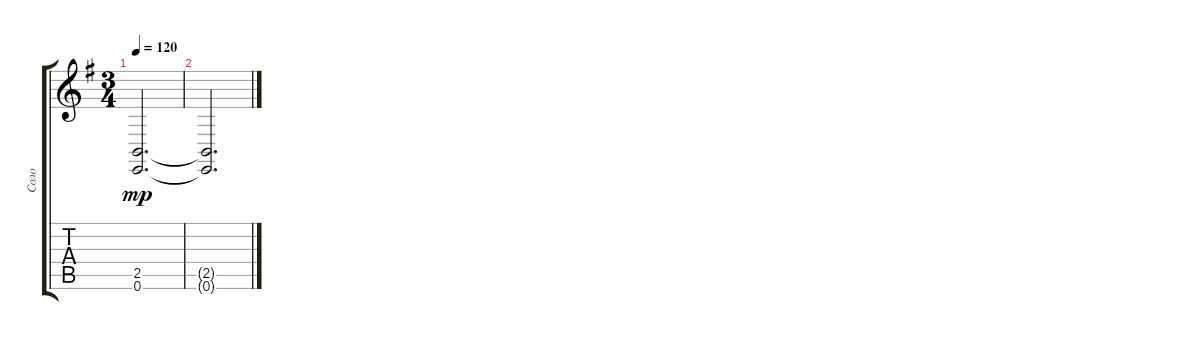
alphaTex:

\track ("Соло" "Соло") {instrument violin}
\staff {score tabs}
\tuning (E4 B3 G3 D3 A2 E2) {hide}
\ts (3 4)
\tempo 120
\clef g2
\ks g
(2.5 0.6).2{d dy mp} |
(2.5{t} 0.6{t}).2{d}
